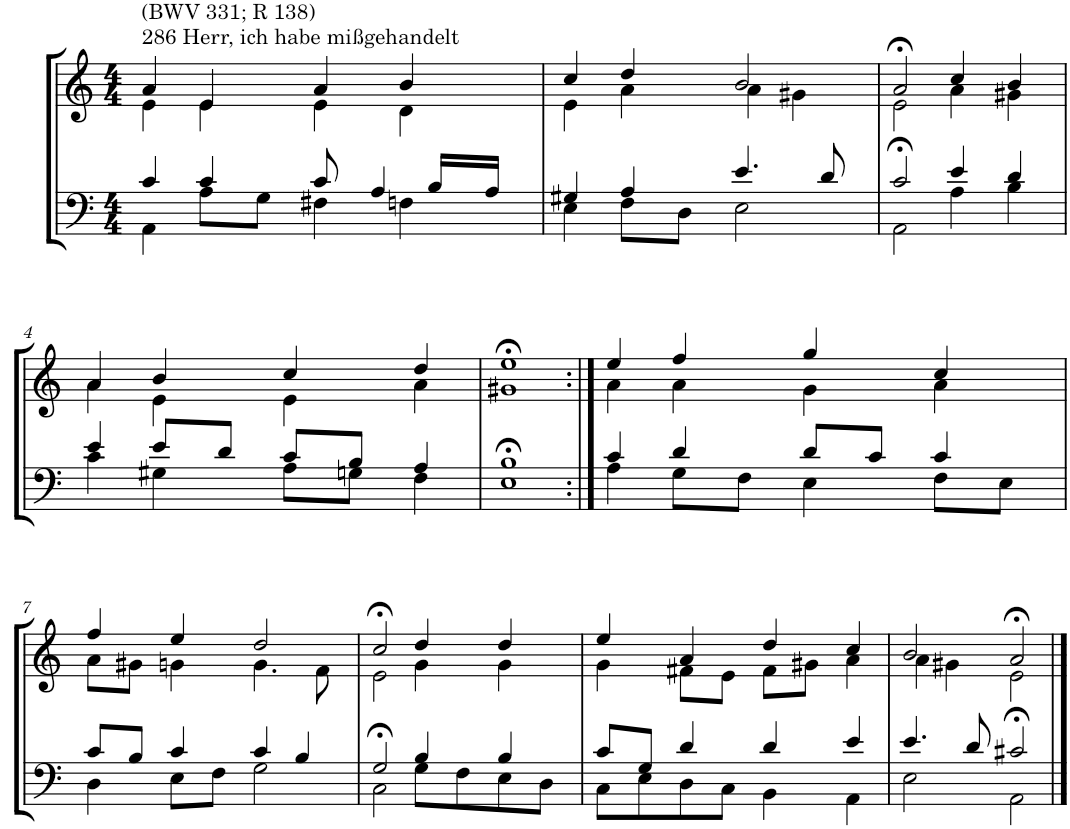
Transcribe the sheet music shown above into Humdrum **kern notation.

**kern	**kern
*part2	*part1
*staff2	*staff1
*I"Tenor/Baß	*I"Sopran/Alt
*clefF4	*clefG2
*k[]	*k[]
*M4/4	*M4/4
=1	=1
*^	*^
!	!	!LO:TX:a:t=286 Herr, ich habe mißgehandelt	!
!	!	!LO:TX:a:t=(BWV 331; R 138)	!
4c/	4AA\	4a/	4e\
4c/	8A\L	4e/	4e\
.	8G\J	.	.
8c/	4F#X\	4a/	4e\
4A/	.	.	.
.	4Fn\	4b/	4d\
16B/LL	.	.	.
16A/JJ	.	.	.
=2	=2	=2	=2
4G#X/	4E\	4cc/	4e\
4A/	8F\L	4dd/	4a\
.	8D\J	.	.
4.e/	2E\	2b/	4a\
.	.	.	4g#X\
8d/	.	.	.
=3	=3	=3	=3
2c/	2AA>\	2a>/	2e\
4e/	4A\	4cc/	4a\
4d/	4B\	4b/	4g#X\
!!LO:LB:g=z	!!
=4	=4	=4	=4
4e/	4c\	4a/	4a\
8e/L	4G#X\	4b/	4e\
8d/J	.	.	.
8c/L	8A\L	4cc/	4e\
8B/J	8Gn\J	.	.
4A/	4F\	4dd/	4a\
=5	=5	=5	=5
1B	1E>	1ee>	1g#X
=6:|!	=6:|!	=6:|!	=6:|!
4c/	4A\	4ee/	4a\
4d/	8G\L	4ff/	4a\
.	8F\J	.	.
8d/L	4E\	4gg/	4g\
8c/J	.	.	.
4c/	8F\L	4cc/	4a\
.	8E\J	.	.
!!LO:LB:g=z	!!
=7	=7	=7	=7
8c/L	4D\	4ff/	8a\L
8B/J	.	.	8g#X\J
4c/	8E\L	4ee/	4gn\
.	8F\J	.	.
4c/	2G\	2dd/	4.g\
4B/	.	.	.
.	.	.	8f\
=8	=8	=8	=8
2G/	2C>\	2cc>/	2e\
4B/	8G\L	4dd/	4g\
.	8F\	.	.
4B/	8E\	4dd/	4g\
.	8D\J	.	.
=9	=9	=9	=9
8c/L	8C\L	4ee/	4g\
8G/J	8E\	.	.
4d/	8D\	4a/	8f#X\L
.	8C\J	.	8e\J
4d/	4BB\	4dd/	8f#\L
.	.	.	8g#X\J
4e/	4AA\	4cc/	4a\
=10	=10	=10	=10
4.e/	2E\	2b/	4a\
.	.	.	4g#X\
8d/	.	.	.
2c#X/	2AA>\	2a>/	2e\
*v	*v	*	*
*	*v	*v
==	==
*-	*-
